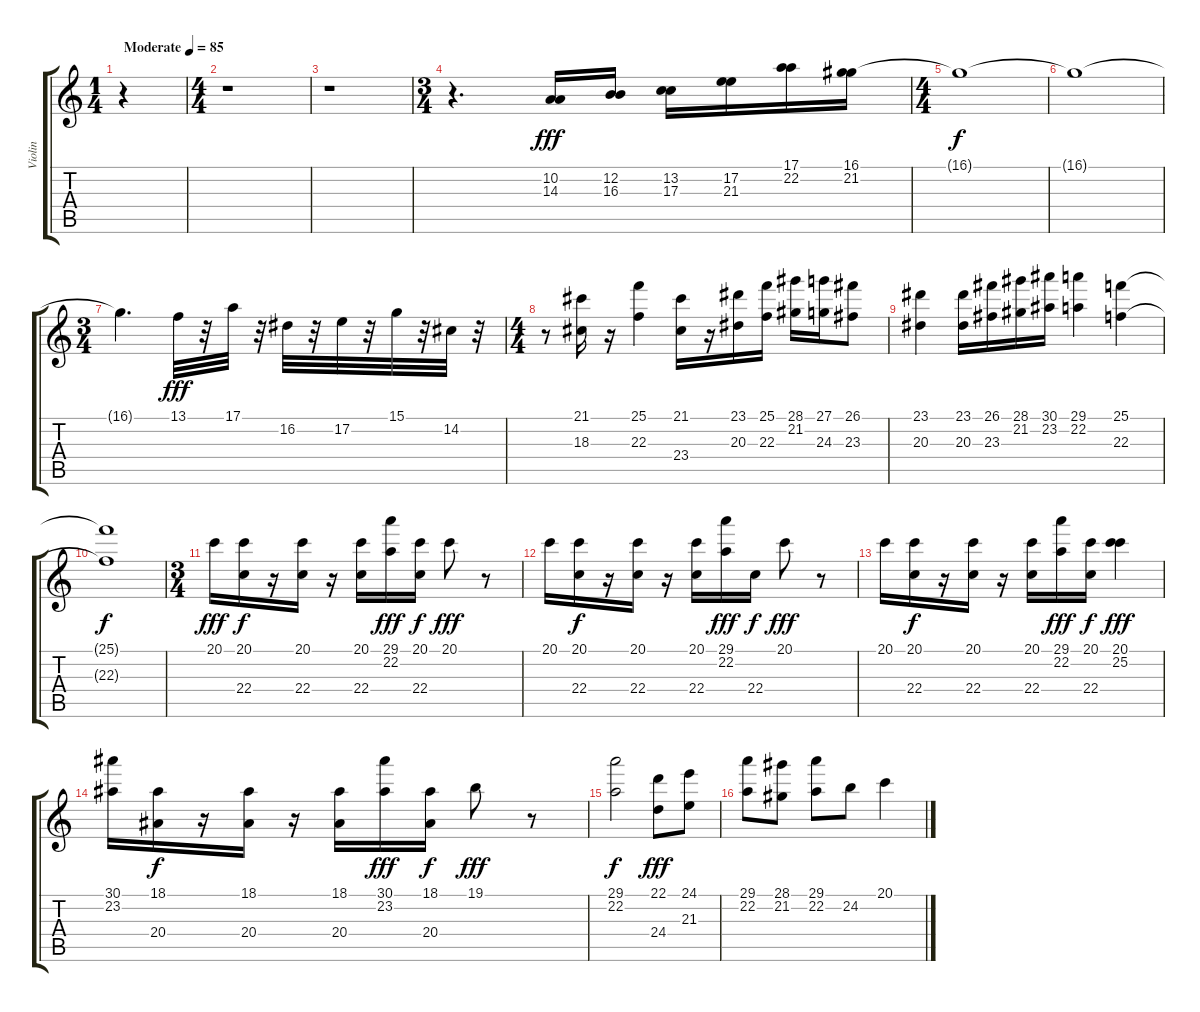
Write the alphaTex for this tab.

\track ("Violin" "Violin") {instrument violin}
\staff {score tabs}
\tuning (E4 B3 G3 D3 A2 E2) {hide}
\ts (1 4)
\tempo (85 "Moderate")
\clef g2
\ks c
r.4{dy fff instrument violin} |
\ts (4 4)
r.1 |
r.1 |
\ts (3 4)
r.4{d} (10.2 14.3).16 (12.2 16.3).16 (13.2 17.3).16 (17.2 21.3).16 (17.1 22.2).16 (16.1 21.2).16 |
\ts (4 4)
16.1{t}.1{dy f} |
16.1{t}.1 |
\ts (3 4)
16.1{t}.4{d} 13.1.32{dy fff} r.32 17.1.32 r.32 16.2.32 r.32 17.2.32 r.32 15.1.32 r.32 14.2.32 r.32 |
\ts (4 4)
r.8 (21.1 18.3).16 r.16 (25.1 22.3).4 (21.1 23.4).16 r.16 (23.1 20.3).16 (25.1 22.3).16 (28.1 21.2).16 (27.1 24.3).16 (26.1 23.3).8 |
(23.1 20.3).4 (23.1 20.3).16 (26.1 23.3).16 (28.1 21.2).16 (30.1 23.2).16 (29.1 22.2).4 (25.1 22.3).4 |
(25.1{t} 22.3{t}).1{dy f} |
\ts (3 4)
20.1.16{dy fff} (20.1 22.4).16{dy f} r.16 (20.1 22.4).16 r.16 (20.1 22.4).16 (29.1 22.2).16{dy fff} (20.1 22.4).16{dy f} 20.1.8{dy fff} r.8 |
20.1.16 (20.1 22.4).16{dy f} r.16 (20.1 22.4).16 r.16 (20.1 22.4).16 (29.1 22.2).16{dy fff} 22.4.16{dy f} 20.1.8{dy fff} r.8 |
20.1.16 (20.1 22.4).16{dy f} r.16 (20.1 22.4).16 r.16 (20.1 22.4).16 (29.1 22.2).16{dy fff} (20.1 22.4).16{dy f} (20.1 25.2).4{dy fff} |
(30.1 23.2).16 (18.1 20.4).16{dy f} r.16 (18.1 20.4).16 r.16 (18.1 20.4).16 (30.1 23.2).16{dy fff} (18.1 20.4).16{dy f} 19.1.8{dy fff} r.8 |
(29.1 22.2).2{dy f} (22.1 24.4).8{dy fff} (24.1 21.3).8 |
(29.1 22.2).8 (28.1 21.2).8 (29.1 22.2).8 24.2.8 20.1.4
